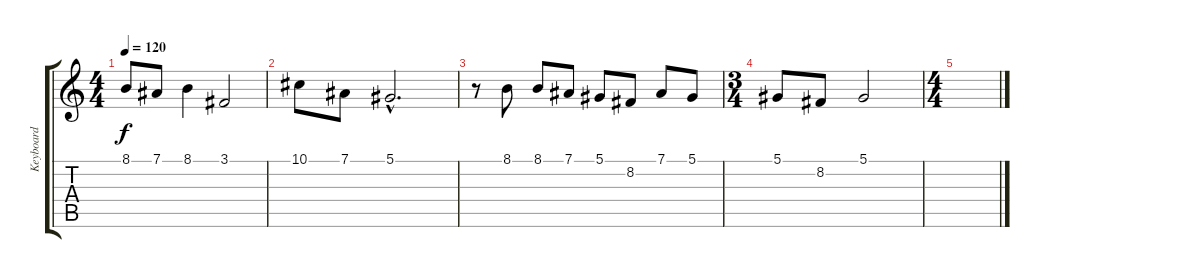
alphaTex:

\track ("Keyboard" "Keyboard") {instrument brasssection}
\staff {score tabs}
\tuning (Eb4 Bb3 Gb3 Db3 Ab2 Eb2) {hide}
\ts (4 4)
\tempo 120
\clef g2
\ks c
8.1.8{dy f} 7.1.8 8.1.4 3.1.2 |
10.1.8 7.1.8 5.1{hac}.2{d} |
r.8 8.1.8 8.1.8 7.1.8 5.1.8 8.2.8 7.1.8 5.1.8 |
\ts (3 4)
5.1.8 8.2.8 5.1.2 |
\ts (4 4)
